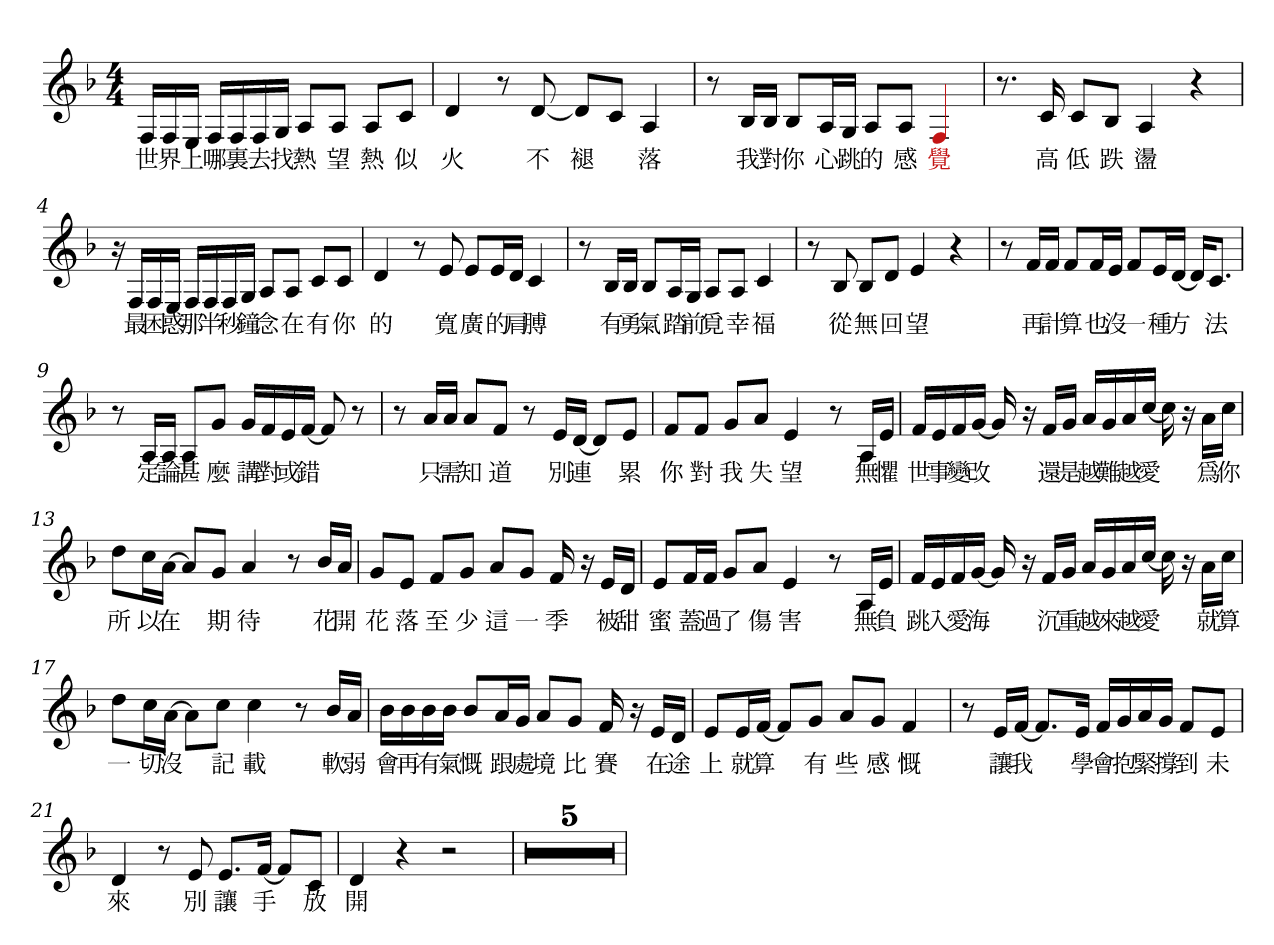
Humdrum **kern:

**kern	**text
*part1	*part1
*staff1	*staff1
*clefG2	*
*k[b-]	*
*F:	*
*M4/4	*
*MM68	*
=	=
16FLL	世
16F	界
16EJJ	上
16FLL	哪
16F	裏
16F	去
16GJJ	找
8AL	熱
8AJ	望
8AL	熱
8cJ	似
=1	=1
4d	火
8r	.
[8d	不
8dL]	褪
8cJ	.
4A	落
=2	=2
8r	.
16B-LL	我
16B-JJ	對
8B-L	你
16AL	心
16GJJ	跳
8AL	的
8AJ	感
4RF	覺
=3	=3
8.r	.
16c	高
8cL	低
8B-J	跌
4A	盪
4r	.
=4	=4
16r	.
16FLL	最
16F	困
16EJJ	惑
16FLL	那
16F	半
16F	秒
16GJJ	鐘
8AL	念
8AJ	在
8cL	有
8cJ	你
=5	=5
4d	的
8r	.
8e	寬
8eL	廣
16eL	的
16dJJ	肩
4c	膊
=6	=6
8r	.
16B-LL	有
16B-JJ	勇
8B-L	氣
16AL	踏
16GJJ	前
8AL	覓
8AJ	幸
4c	福
=7	=7
8r	.
8B-	從
8B-L	無
8dJ	回
4e	望
4r	.
=8	=8
8r	.
16fLL	再
16fJJ	計
8fL	算
16fL	也
16eJJ	沒
8fL	一
16eL	種
[16dJJ	方
16dKL]	.
8.cJ	法
=9	=9
8r	.
16ALL	定
16AJJ	論
8AL	甚
8gJ	麼
16gLL	講
16f	對
16e	或
[16fJJ	錯
8f]	.
8r	.
=10	=10
8r	.
16aLL	只
16aJJ	需
8aL	知
8fJ	道
8r	.
16eLL	別
[16dJJ	連
8dL]	.
8eJ	累
=11	=11
8fL	你
8fJ	對
8gL	我
8aJ	失
4e	望
8r	.
16ALL	無
16eJJ	懼
=12	=12
16fLL	世
16e	事
16f	變
[16gJJ	改
16g]	.
16r	.
16fLL	還
16gJJ	是
16aLL	越
16g	難
16a	越
[16ccJJ	愛
16cc]	.
16r	.
16aLL	爲
16ccJJ	你
=13	=13
8ddL	所
16ccL	以
[16aJJ	在
8aL]	.
8gJ	期
4a	待
8r	.
16b-LL	花
16aJJ	開
=14	=14
8gL	花
8eJ	落
8fL	至
8gJ	少
8aL	這
8gJ	一
16f	季
16r	.
16eLL	被
16dJJ	甜
=15	=15
8eL	蜜
16fL	蓋
16fJJ	過
8gL	了
8aJ	傷
4e	害
8r	.
16ALL	無
16eJJ	負
=16	=16
16fLL	跳
16e	入
16f	愛
[16gJJ	海
16g]	.
16r	.
16fLL	沉
16gJJ	重
16aLL	越
16g	來
16a	越
[16ccJJ	愛
16cc]	.
16r	.
16aLL	就
16ccJJ	算
=17	=17
8ddL	一
16ccL	切
[16aJJ	沒
8aL]	.
8ccJ	記
4cc	載
8r	.
16b-LL	軟
16aJJ	弱
=18	=18
16b-LL	會
16b-	再
16b-	有
16b-JJ	氣
8b-L	慨
16aL	跟
16gJJ	處
8aL	境
8gJ	比
16f	賽
16r	.
16eLL	在
16dJJ	途
=19	=19
8eL	上
16eL	就
[16fJJ	算
8fL]	.
8gJ	有
8aL	些
8gJ	感
4f	慨
=20	=20
8r	.
16eLL	讓
[16fJJ	我
8.fL]	.
16eJk	學
16fLL	會
16g	抱
16a	緊
16gJJ	撐
8fL	到
8eJ	未
=21	=21
4d	來
8r	.
8e	別
8.eL	讓
[16fJk	手
8fL]	.
8cJ	放
=22	=22
4d	開
4r	.
2r	.
=23	=23
1r	.
=24	=24
1r	.
=25	=25
1r	.
=26	=26
1r	.
=27	=27
1r	.
=	=
*-	*-
